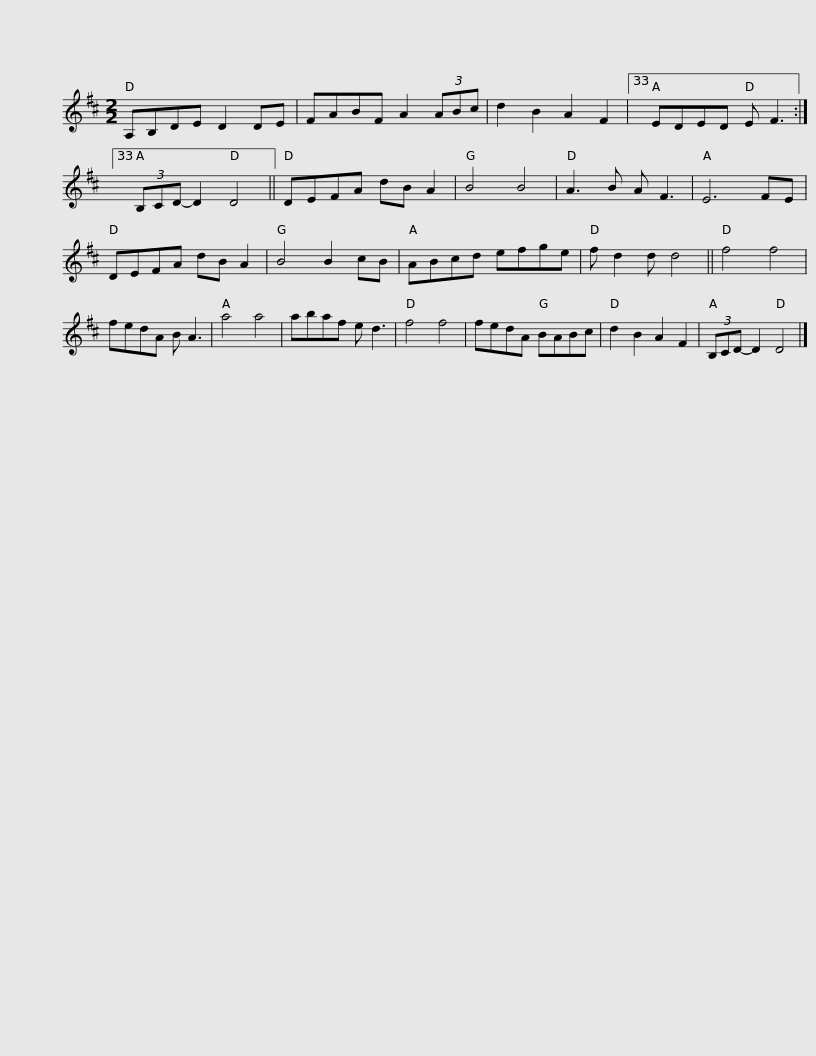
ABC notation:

X:1
L:1/8
M:2/2
I:linebreak $
K:D
V:1 treble
V:1
 A,B,DE D2 DE | FABF A2 (3ABc | d2 B2 A2 F2 |33 EDED E F3 :|33 (3B,CD- D2 D4 || %5
 DEFA dB A2 | B4 B4 |$ A3 B A F3 | E6 FE | DEFA dB A2 | %10
 B4 B2 cB | ABcd efge | f d2 d d4 || f4 f4 | fedA B A3 |$ %15
 a4 a4 | abaf e d3 | f4 f4 | fedA BABc | d2 B2 A2 F2 | %20
 (3B,CD- D2 D4 |] %21
